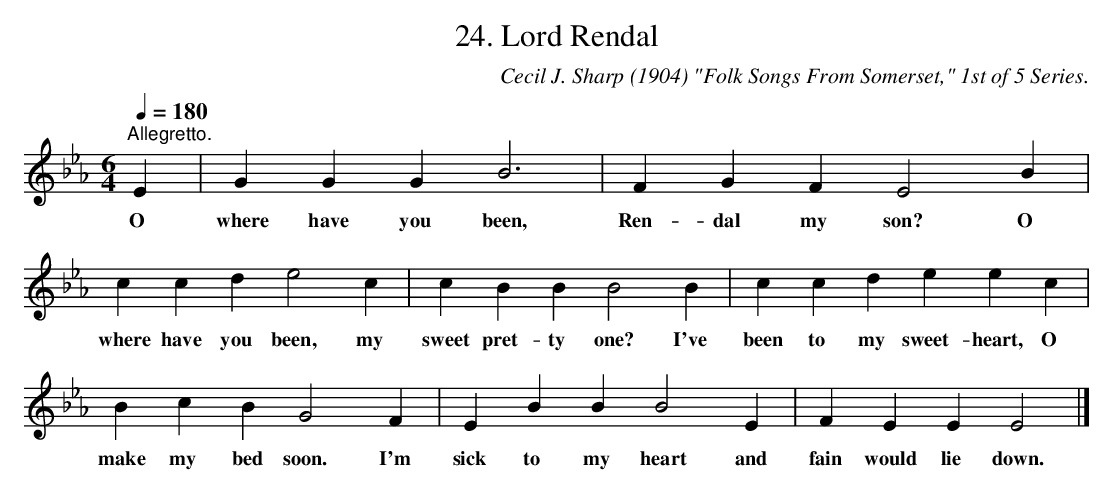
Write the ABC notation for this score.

X:1
T:24. Lord Rendal
C:Cecil J. Sharp (1904) "Folk Songs From Somerset," 1st of 5 Series.
L:1/4
Q:1/4=180
M:6/4
K:Eb
"^Allegretto." E | G G G B3 | F G F E2 B |$ c c d e2 c | c B B B2 B | c c d e e c |$ B c B G2 F |
w: O|where have you been,|Ren- dal my son? O|where have you been, my|sweet pret- ty one? I've|been to my sweet- heart, O|make my bed soon. I'm|
E B B B2 E | F E E E2 |]
w: sick to my heart and|fain would lie down.|
